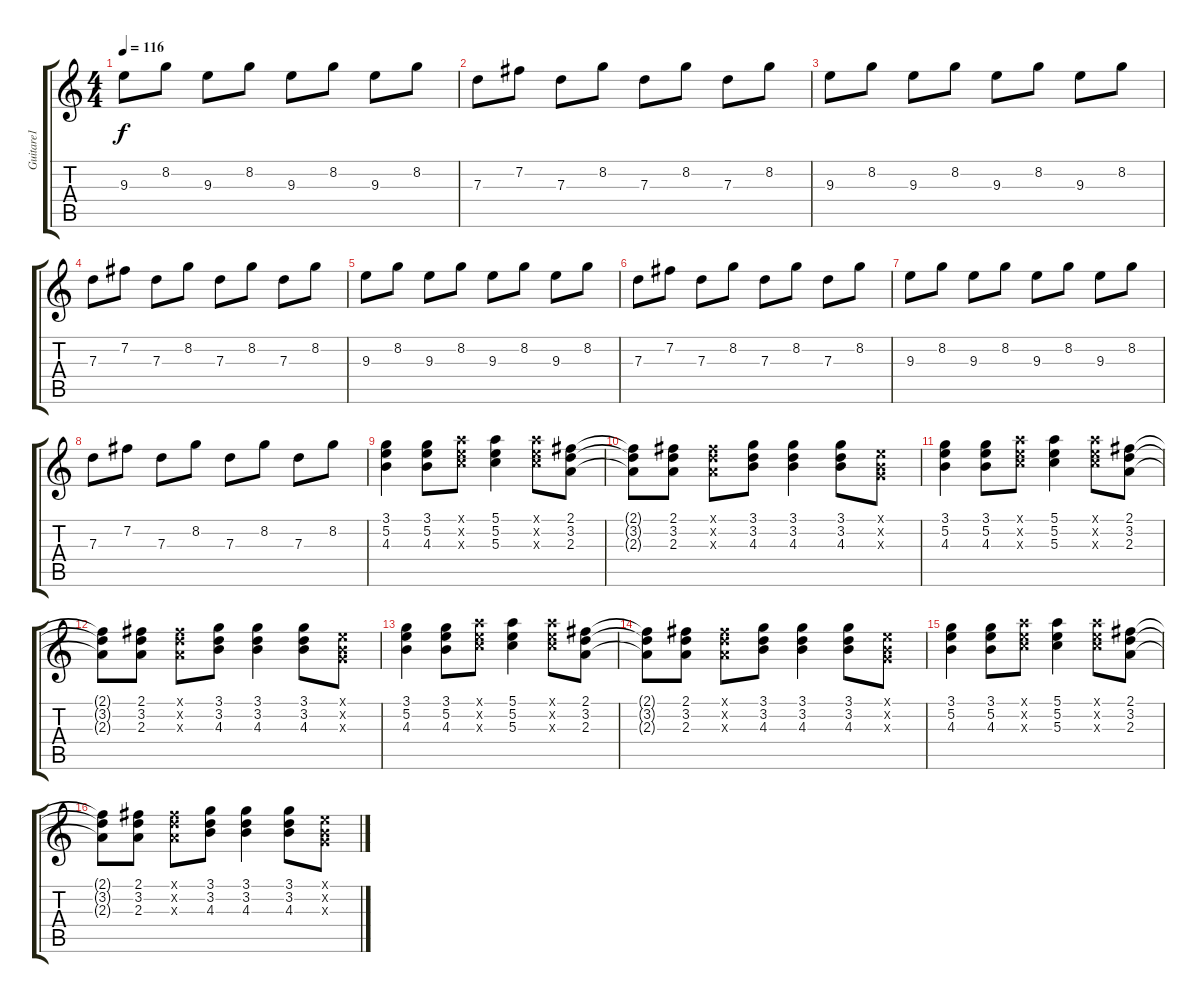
\track ("Guitare1" "Guitare1") {instrument electricguitarclean}
\staff {score tabs}
\tuning (E4 B3 G3 D3 A2 E2) {hide}
\ts (4 4)
\tempo 116
\clef g2
\ks c
9.3.8{dy f} 8.2.8 9.3.8 8.2.8 9.3.8 8.2.8 9.3.8 8.2.8 |
7.3.8 7.2.8 7.3.8 8.2.8 7.3.8 8.2.8 7.3.8 8.2.8 |
9.3.8 8.2.8 9.3.8 8.2.8 9.3.8 8.2.8 9.3.8 8.2.8 |
7.3.8 7.2.8 7.3.8 8.2.8 7.3.8 8.2.8 7.3.8 8.2.8 |
9.3.8 8.2.8 9.3.8 8.2.8 9.3.8 8.2.8 9.3.8 8.2.8 |
7.3.8 7.2.8 7.3.8 8.2.8 7.3.8 8.2.8 7.3.8 8.2.8 |
9.3.8 8.2.8 9.3.8 8.2.8 9.3.8 8.2.8 9.3.8 8.2.8 |
7.3.8 7.2.8 7.3.8 8.2.8 7.3.8 8.2.8 7.3.8 8.2.8 |
(3.1 5.2 4.3).4 (3.1 5.2 4.3).8 (5.1{x} 5.2{x} 5.3{x}).8 (5.1 5.2 5.3).4 (5.1{x} 5.2{x} 5.3{x}).8 (2.1 3.2 2.3).8 |
(2.1{t} 3.2{t} 2.3{t}).8 (2.1 3.2 2.3).8 (2.1{x} 3.2{x} 2.3{x}).8 (3.1 3.2 4.3).8 (3.1 3.2 4.3).4 (3.1 3.2 4.3).8 (0.1{x} 0.2{x} 0.3{x}).8 |
(3.1 5.2 4.3).4 (3.1 5.2 4.3).8 (5.1{x} 5.2{x} 5.3{x}).8 (5.1 5.2 5.3).4 (5.1{x} 5.2{x} 5.3{x}).8 (2.1 3.2 2.3).8 |
(2.1{t} 3.2{t} 2.3{t}).8 (2.1 3.2 2.3).8 (2.1{x} 3.2{x} 2.3{x}).8 (3.1 3.2 4.3).8 (3.1 3.2 4.3).4 (3.1 3.2 4.3).8 (0.1{x} 0.2{x} 0.3{x}).8 |
(3.1 5.2 4.3).4 (3.1 5.2 4.3).8 (5.1{x} 5.2{x} 5.3{x}).8 (5.1 5.2 5.3).4 (5.1{x} 5.2{x} 5.3{x}).8 (2.1 3.2 2.3).8 |
(2.1{t} 3.2{t} 2.3{t}).8 (2.1 3.2 2.3).8 (2.1{x} 3.2{x} 2.3{x}).8 (3.1 3.2 4.3).8 (3.1 3.2 4.3).4 (3.1 3.2 4.3).8 (0.1{x} 0.2{x} 0.3{x}).8 |
(3.1 5.2 4.3).4 (3.1 5.2 4.3).8 (5.1{x} 5.2{x} 5.3{x}).8 (5.1 5.2 5.3).4 (5.1{x} 5.2{x} 5.3{x}).8 (2.1 3.2 2.3).8 |
(2.1{t} 3.2{t} 2.3{t}).8 (2.1 3.2 2.3).8 (2.1{x} 3.2{x} 2.3{x}).8 (3.1 3.2 4.3).8 (3.1 3.2 4.3).4 (3.1 3.2 4.3).8 (0.1{x} 0.2{x} 0.3{x}).8
